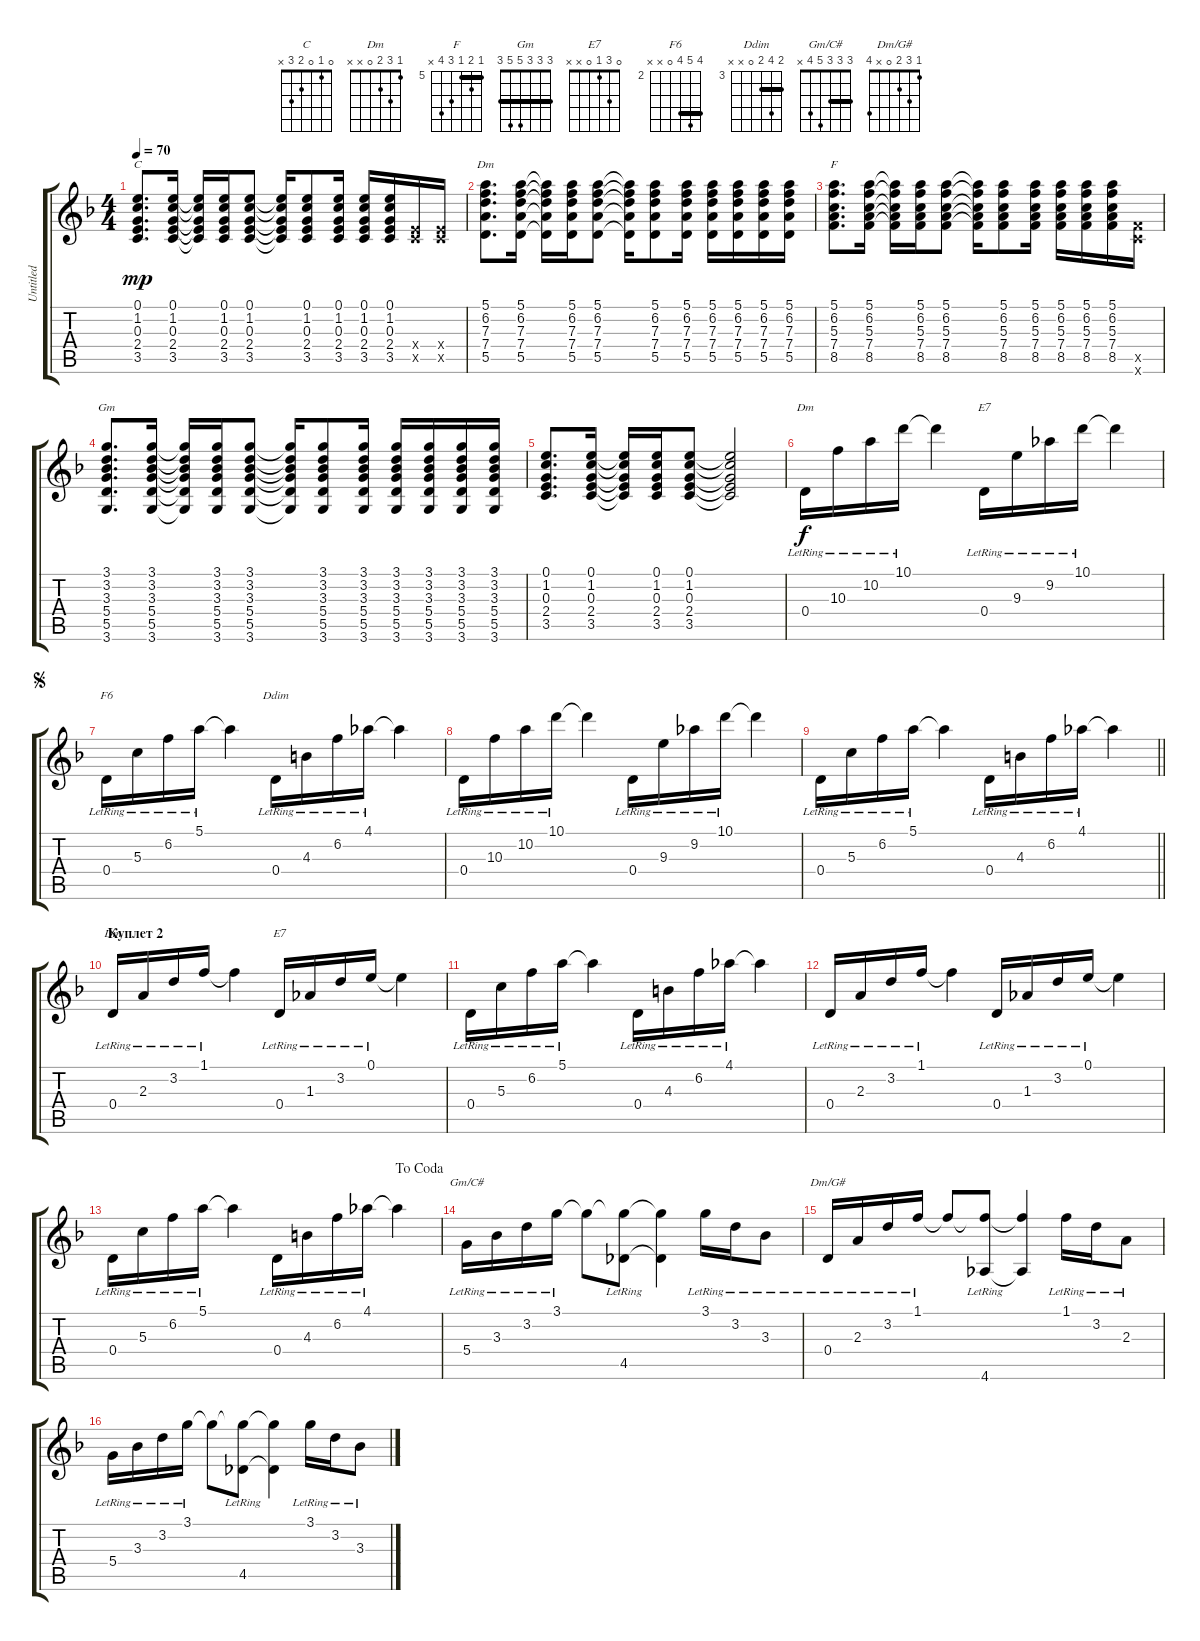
\track ("Untitled" "Untitled") {instrument acousticguitarsteel}
\staff {score tabs}
\tuning (E4 B3 G3 D3 A2 E2) {hide}
\chord ("C" 0 1 0 2 3 x)
\chord ("Dm" 5 6 7 7 5 x) {firstfret 5 barre 5}
\chord ("F" 5 6 5 7 8 x) {firstfret 5 barre 5}
\chord ("Gm" 3 3 3 5 5 3) {barre 3}
\chord ("Dm" 10 10 10 0 x x) {firstfret 10 barre 10}
\chord ("E7" 10 9 9 0 x x) {firstfret 9}
\chord ("F6" 5 6 5 0 x x) {firstfret 2 barre 5}
\chord ("Ddim" 4 6 4 0 x x) {firstfret 3 barre 4}
\chord ("Dm" 1 3 2 0 x x)
\chord ("E7" 0 3 1 0 x x)
\chord ("Gm/C#" 3 3 3 5 4 x) {barre 3}
\chord ("Dm/G#" 1 3 2 0 x 4)
\ts (4 4)
\tempo 70
\clef g2
\ks f
(0.1 1.2 0.3 2.4 3.5).8{d ch "C" dy mp} (0.1 1.2 0.3 2.4 3.5).16 (0.1{t} 1.2{t} 0.3{t} 2.4{t} 3.5{t}).16 (0.1 1.2 0.3 2.4 3.5).16 (0.1 1.2 0.3 2.4 3.5).8 (0.1{t} 1.2{t} 0.3{t} 2.4{t} 3.5{t}).16 (0.1 1.2 0.3 2.4 3.5).8 (0.1 1.2 0.3 2.4 3.5).16 (0.1 1.2 0.3 2.4 3.5).16 (0.1 1.2 0.3 2.4 3.5).16 (2.4{x} 3.5{x}).16 (2.4{x} 3.5{x}).16 |
(5.1 6.2 7.3 7.4 5.5).8{d ch "Dm"} (5.1 6.2 7.3 7.4 5.5).16 (5.1{t} 6.2{t} 7.3{t} 7.4{t} 5.5{t}).16 (5.1 6.2 7.3 7.4 5.5).16 (5.1 6.2 7.3 7.4 5.5).8 (5.1{t} 6.2{t} 7.3{t} 7.4{t} 5.5{t}).16 (5.1 6.2 7.3 7.4 5.5).8 (5.1 6.2 7.3 7.4 5.5).16 (5.1 6.2 7.3 7.4 5.5).16 (5.1 6.2 7.3 7.4 5.5).16 (5.1 6.2 7.3 7.4 5.5).16 (5.1 6.2 7.3 7.4 5.5).16 |
(5.1 6.2 5.3 7.4 8.5).8{d ch "F"} (5.1 6.2 5.3 7.4 8.5).16 (5.1{t} 6.2{t} 5.3{t} 7.4{t} 8.5{t}).16 (5.1 6.2 5.3 7.4 8.5).16 (5.1 6.2 5.3 7.4 8.5).8 (5.1{t} 6.2{t} 5.3{t} 7.4{t} 8.5{t}).16 (5.1 6.2 5.3 7.4 8.5).8 (5.1 6.2 5.3 7.4 8.5).16 (5.1 6.2 5.3 7.4 8.5).16 (5.1 6.2 5.3 7.4 8.5).16 (5.1 6.2 5.3 7.4 8.5).16 (8.5{x} 8.6{x}).16 |
(3.1 3.2 3.3 5.4 5.5 3.6).8{d ch "Gm"} (3.1 3.2 3.3 5.4 5.5 3.6).16 (3.1{t} 3.2{t} 3.3{t} 5.4{t} 5.5{t} 3.6{t}).16 (3.1 3.2 3.3 5.4 5.5 3.6).16 (3.1 3.2 3.3 5.4 5.5 3.6).8 (3.1{t} 3.2{t} 3.3{t} 5.4{t} 5.5{t} 3.6{t}).16 (3.1 3.2 3.3 5.4 5.5 3.6).8 (3.1 3.2 3.3 5.4 5.5 3.6).16 (3.1 3.2 3.3 5.4 5.5 3.6).16 (3.1 3.2 3.3 5.4 5.5 3.6).16 (3.1 3.2 3.3 5.4 5.5 3.6).16 (3.1 3.2 3.3 5.4 5.5 3.6).16 |
(0.1 1.2 0.3 2.4 3.5).8{d} (0.1 1.2 0.3 2.4 3.5).16 (0.1{t} 1.2{t} 0.3{t} 2.4{t} 3.5{t}).16 (0.1 1.2 0.3 2.4 3.5).16 (0.1 1.2 0.3 2.4 3.5).8 (0.1{t} 1.2{t} 0.3{t} 2.4{t} 3.5{t}).2 |
0.4{lr}.16{ch "Dm" dy f} 10.3{lr}.16 10.2{lr}.16 10.1{lr}.16 10.1{t}.4 0.4{lr}.16{ch "E7"} 9.3{lr}.16 9.2{lr}.16 10.1{lr}.16 10.1{t}.4 |
\jump segno
0.4{lr}.16{ch "F6"} 5.3{lr}.16 6.2{lr}.16 5.1{lr}.16 5.1{t}.4 0.4{lr}.16{ch "Ddim"} 4.3{lr}.16 6.2{lr}.16 4.1{lr}.16 4.1{t}.4 |
0.4{lr}.16 10.3{lr}.16 10.2{lr}.16 10.1{lr}.16 10.1{t}.4 0.4{lr}.16 9.3{lr}.16 9.2{lr}.16 10.1{lr}.16 10.1{t}.4 |
\barLineRight lightlight
0.4{lr}.16 5.3{lr}.16 6.2{lr}.16 5.1{lr}.16 5.1{t}.4 0.4{lr}.16 4.3{lr}.16 6.2{lr}.16 4.1{lr}.16 4.1{t}.4 |
\section ("" "Куплет 2")
0.4{lr}.16{ch "Dm"} 2.3{lr}.16 3.2{lr}.16 1.1{lr}.16 1.1{t}.4 0.4{lr}.16{ch "E7"} 1.3{lr}.16 3.2{lr}.16 0.1{lr}.16 0.1{t}.4 |
0.4{lr}.16 5.3{lr}.16 6.2{lr}.16 5.1{lr}.16 5.1{t}.4 0.4{lr}.16 4.3{lr}.16 6.2{lr}.16 4.1{lr}.16 4.1{t}.4 |
0.4{lr}.16 2.3{lr}.16 3.2{lr}.16 1.1{lr}.16 1.1{t}.4 0.4{lr}.16 1.3{lr}.16 3.2{lr}.16 0.1{lr}.16 0.1{t}.4 |
\jump dacoda
0.4{lr}.16 5.3{lr}.16 6.2{lr}.16 5.1{lr}.16 5.1{t}.4 0.4{lr}.16 4.3{lr}.16 6.2{lr}.16 4.1{lr}.16 4.1{t}.4 |
5.4{lr}.16{ch "Gm/C#"} 3.3{lr}.16 3.2{lr}.16 3.1{lr}.16 3.1{t}.8 (3.1{t} 4.5{lr}).8 (3.1{t} 4.5{t}).4 3.1{lr}.16 3.2{lr}.16 3.3{lr}.8 |
0.4{lr}.16{ch "Dm/G#"} 2.3{lr}.16 3.2{lr}.16 1.1{lr}.16 1.1{t}.8 (1.1{t} 4.6{lr}).8 (1.1{t} 4.6{t}).4 1.1{lr}.16 3.2{lr}.16 2.3{lr}.8 |
5.4{lr}.16 3.3{lr}.16 3.2{lr}.16 3.1{lr}.16 3.1{t}.8 (3.1{t} 4.5{lr}).8 (3.1{t} 4.5{t}).4 3.1{lr}.16 3.2{lr}.16 3.3{lr}.8
